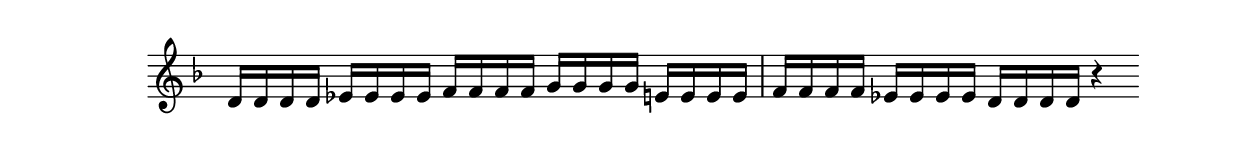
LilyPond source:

#(ly:set-option 'midi-extension "mid")
\version "2.12.3"
\include "english.ly"
\header{ 
}
%{
Key: D
Mode: Minor

SSSS rrrr gggg mmmm RRRR | gggg rrrr SSSS ----
%}
melody = {
\once \override Staff.TimeSignature #'stencil = ##f
\clef treble
\key c 
\minor
\cadenzaOn
  c'16[ c'16 c'16 c'16] df'16[ df'16 df'16 df'16] ef'16[ ef'16 ef'16 ef'16] f'16[ f'16 f'16 f'16] d'16[ d'16 d'16 d'16] \bar "|"  ef'16[ ef'16 ef'16 ef'16] df'16[ df'16 df'16 df'16] c'16[ c'16 c'16 c'16] r4 }
text = \lyricmode {
                                
}
\score{
\transpose c' d'
<<
\new Voice = "one" {
\melody
}
\new Lyrics \lyricsto "one" \text
>>
\layout {
\context {
\Score
}
}
\midi {
\context {
\Score
tempoWholesPerMinute = #(ly:make-moment 200 4)
}
}
}